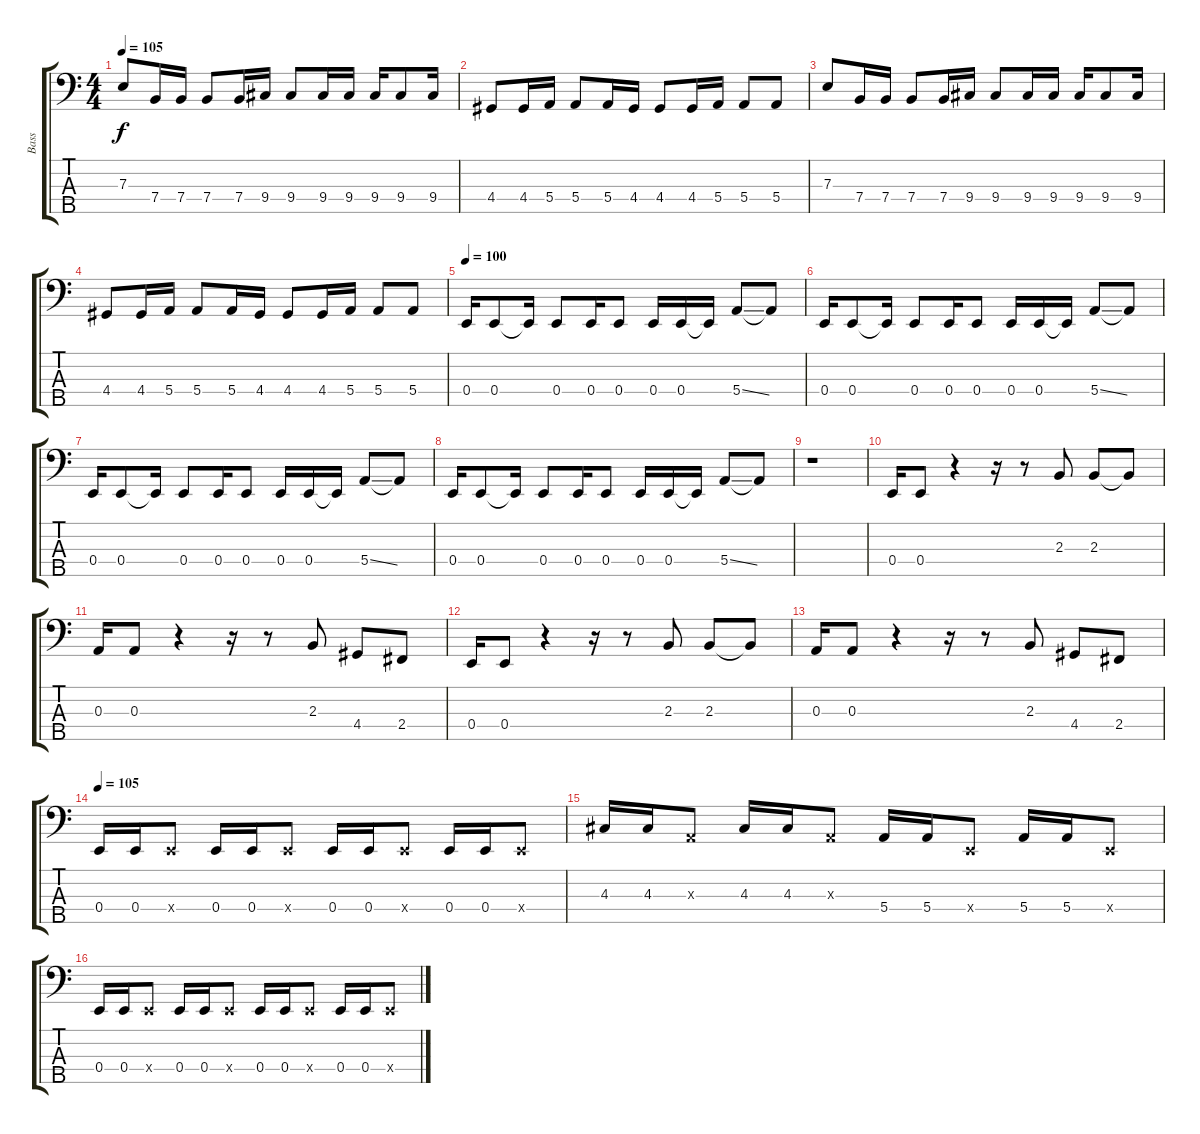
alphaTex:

\track ("Bass" "Bass") {instrument electricbasspick}
\staff {score tabs}
\tuning (G2 D2 A1 E1 B0) {hide}
\ts (4 4)
\tempo 105
\clef f4
\ks c
7.3.8{dy f} 7.4.16 7.4.16 7.4.8 7.4.16 9.4.16 9.4.8 9.4.16 9.4.16 9.4.16 9.4.8 9.4.16 |
4.4.8 4.4.16 5.4.16 5.4.8 5.4.16 4.4.16 4.4.8 4.4.16 5.4.16 5.4.8 5.4.8 |
7.3.8 7.4.16 7.4.16 7.4.8 7.4.16 9.4.16 9.4.8 9.4.16 9.4.16 9.4.16 9.4.8 9.4.16 |
4.4.8 4.4.16 5.4.16 5.4.8 5.4.16 4.4.16 4.4.8 4.4.16 5.4.16 5.4.8 5.4.8 |
\tempo 100
0.4.16 0.4.8 0.4{t}.16 0.4.8 0.4.16 0.4.8 0.4.16 0.4.16 0.4{t}.16 5.4{ss}.8 5.4{t}.8 |
0.4.16 0.4.8 0.4{t}.16 0.4.8 0.4.16 0.4.8 0.4.16 0.4.16 0.4{t}.16 5.4{ss}.8 5.4{t}.8 |
0.4.16 0.4.8 0.4{t}.16 0.4.8 0.4.16 0.4.8 0.4.16 0.4.16 0.4{t}.16 5.4{ss}.8 5.4{t}.8 |
0.4.16 0.4.8 0.4{t}.16 0.4.8 0.4.16 0.4.8 0.4.16 0.4.16 0.4{t}.16 5.4{ss}.8 5.4{t}.8 |
r.1 |
0.4.16 0.4.8 r.4 r.16 r.8 2.3.8 2.3.8 2.3{t}.8 |
0.3.16 0.3.8 r.4 r.16 r.8 2.3.8 4.4.8 2.4.8 |
0.4.16 0.4.8 r.4 r.16 r.8 2.3.8 2.3.8 2.3{t}.8 |
0.3.16 0.3.8 r.4 r.16 r.8 2.3.8 4.4.8 2.4.8 |
\tempo 105
0.4.16 0.4.16 0.4{x}.8 0.4.16 0.4.16 0.4{x}.8 0.4.16 0.4.16 0.4{x}.8 0.4.16 0.4.16 0.4{x}.8 |
4.3.16 4.3.16 0.3{x}.8 4.3.16 4.3.16 0.3{x}.8 5.4.16 5.4.16 0.4{x}.8 5.4.16 5.4.16 0.4{x}.8 |
0.4.16 0.4.16 0.4{x}.8 0.4.16 0.4.16 0.4{x}.8 0.4.16 0.4.16 0.4{x}.8 0.4.16 0.4.16 0.4{x}.8
